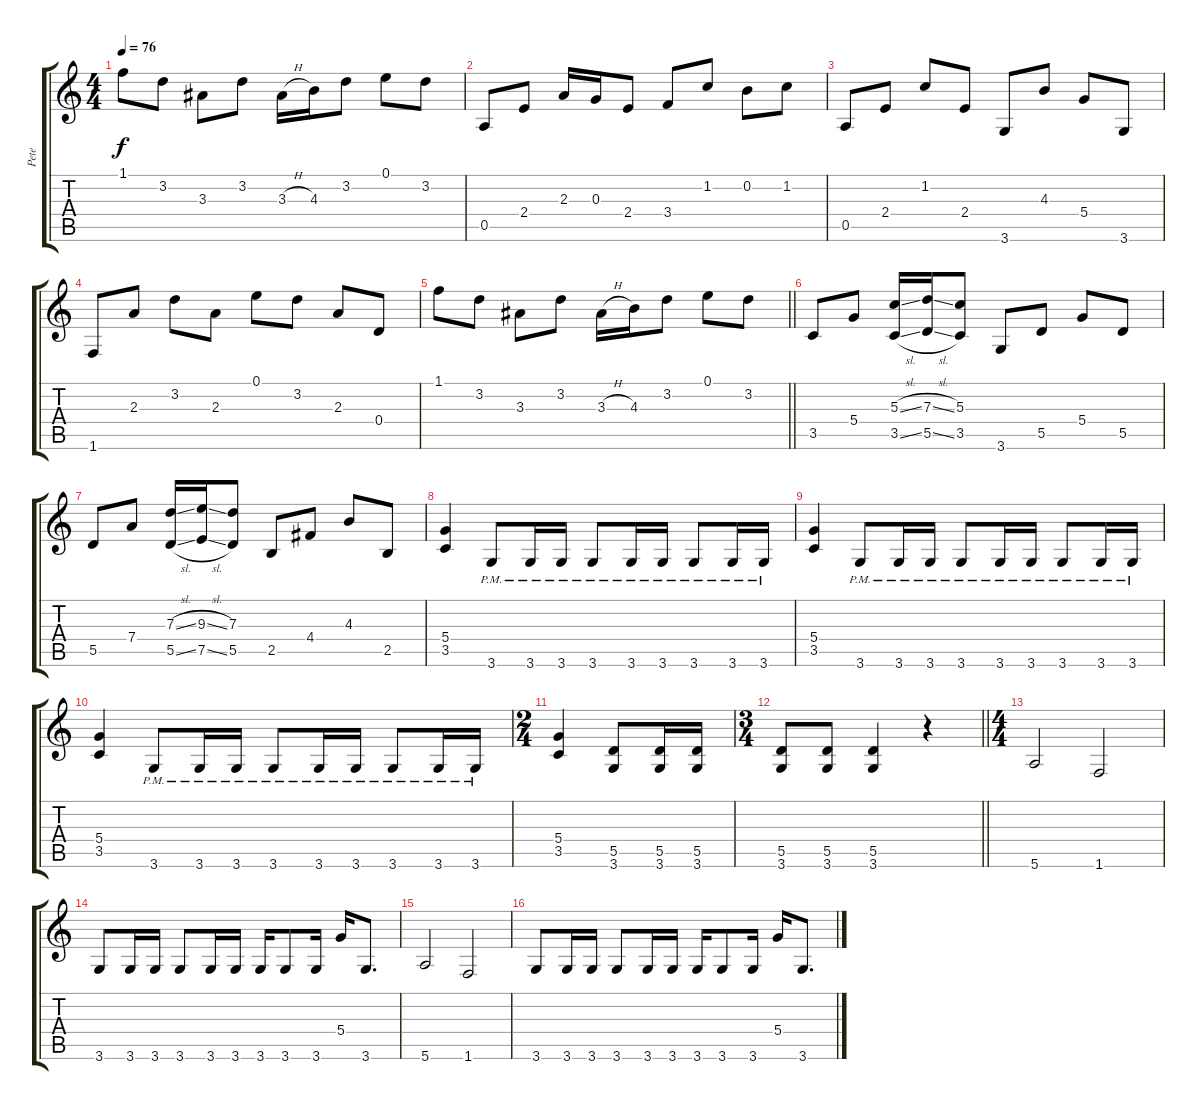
\track ("Pete" "Pete") {instrument distortionguitar}
\staff {score tabs}
\tuning (E4 B3 G3 D3 A2 E2) {hide}
\ts (4 4)
\tempo 76
\clef g2
\ks aminor
1.1.8{dy f} 3.2.8 3.3.8 3.2.8 3.3{h}.16 4.3.16 3.2.8 0.1.8 3.2.8 |
0.5.8 2.4.8 2.3.16 0.3.16 2.4.8 3.4.8 1.2.8 0.2.8 1.2.8 |
0.5.8 2.4.8 1.2.8 2.4.8 3.6.8 4.3.8 5.4.8 3.6.8 |
1.6.8 2.3.8 3.2.8 2.3.8 0.1.8 3.2.8 2.3.8 0.4.8 |
\barLineRight lightlight
1.1.8 3.2.8 3.3.8 3.2.8 3.3{h}.16 4.3.16 3.2.8 0.1.8 3.2.8 |
3.5.8{instrument distortionguitar} 5.4.8 (5.3{sl} 3.5{sl}).16 (7.3{sl} 5.5{sl}).16 (5.3 3.5).8 3.6.8 5.5.8 5.4.8 5.5.8 |
5.5.8 7.4.8 (7.3{sl} 5.5{sl}).16 (9.3{sl} 7.5{sl}).16 (7.3 5.5).8 2.5.8 4.4.8 4.3.8 2.5.8 |
(5.4 3.5).4 3.6{pm}.8 3.6{pm}.16 3.6{pm}.16 3.6{pm}.8 3.6{pm}.16 3.6{pm}.16 3.6{pm}.8 3.6{pm}.16 3.6{pm}.16 |
(5.4 3.5).4 3.6{pm}.8 3.6{pm}.16 3.6{pm}.16 3.6{pm}.8 3.6{pm}.16 3.6{pm}.16 3.6{pm}.8 3.6{pm}.16 3.6{pm}.16 |
(5.4 3.5).4 3.6{pm}.8 3.6{pm}.16 3.6{pm}.16 3.6{pm}.8 3.6{pm}.16 3.6{pm}.16 3.6{pm}.8 3.6{pm}.16 3.6{pm}.16 |
\ts (2 4)
(5.4 3.5).4 (5.5 3.6).8 (5.5 3.6).16 (5.5 3.6).16 |
\ts (3 4)
\barLineRight lightlight
(5.5 3.6).8 (5.5 3.6).8 (5.5 3.6).4 r.4 |
\ts (4 4)
5.6.2 1.6.2 |
3.6.8 3.6.16 3.6.16 3.6.8 3.6.16 3.6.16 3.6.16 3.6.8 3.6.16 5.4.16 3.6.8{d} |
5.6.2 1.6.2 |
3.6.8 3.6.16 3.6.16 3.6.8 3.6.16 3.6.16 3.6.16 3.6.8 3.6.16 5.4.16 3.6.8{d}
